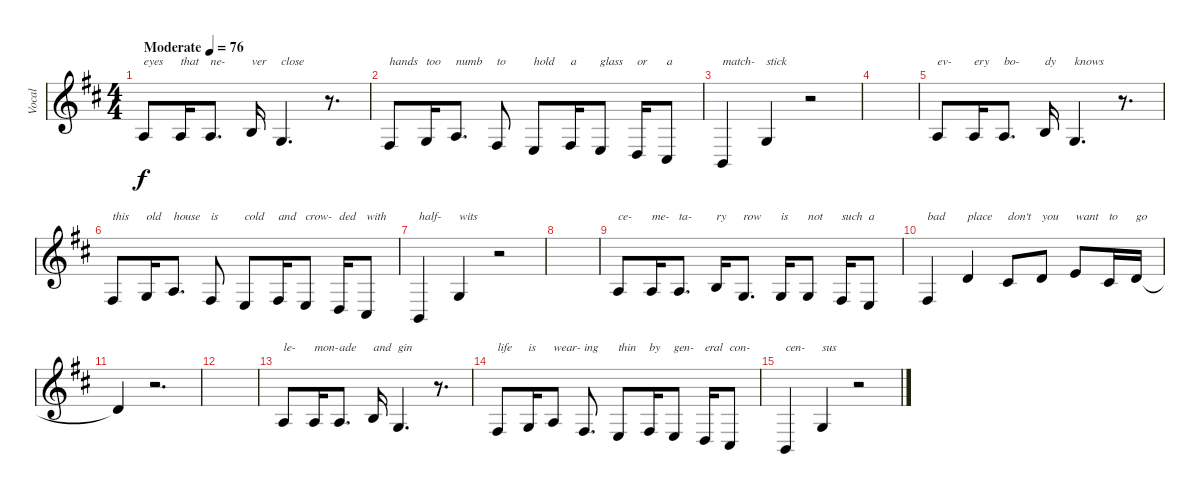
\track ("Vocal" "Vocal") {instrument electricgrandpiano}
\staff {score}
\tuning (E4 B3 G3 D3 A2 E2) {hide}
\ts (4 4)
\tempo (76 "Moderate")
\clef g2
\ks d
2.3.8{txt "eyes" dy f instrument electricgrandpiano} 2.3.16{txt "that"} 2.3.8{d txt "ne-"} 0.2.16{txt "ver"} 0.3.4{d txt "close"} r.8{d} |
4.4.8{txt "hands"} 0.3.16{txt "too"} 2.3.8{d txt "numb"} 4.4.8{txt "to"} 2.4.8{txt "hold"} 4.4.16{txt "a"} 2.4.8{txt "glass"} 0.4.16{txt "or"} 4.5.8{txt "a"} |
2.5.4{txt "match-"} 0.3.4{txt "stick"} r.2 |
|
2.3.8{txt "ev-"} 2.3.16{txt "ery"} 2.3.8{d txt "bo-"} 0.2.16{txt "dy"} 0.3.4{d txt "knows"} r.8{d} |
4.4.8{txt "this"} 0.3.16{txt "old"} 2.3.8{d txt "house"} 4.4.8{txt "is"} 2.4.8{txt "cold"} 4.4.16{txt "and"} 2.4.8{txt "crow-"} 0.4.16{txt "ded"} 4.5.8{txt "with"} |
2.5.4{txt "half-"} 0.3.4{txt "wits"} r.2 |
|
2.3.8{txt "ce-"} 2.3.16{txt "me-"} 2.3.8{d txt "ta-"} 0.2.16{txt "ry"} 0.3.8{d txt "row"} 0.3.16{txt "is"} 0.3.8{txt "not"} 4.4.16{txt "such"} 2.4.8{txt "a"} |
4.4.4{txt "bad"} 3.2.4{txt "place"} 2.2.8{txt "don't"} 3.2.8{txt "you"} 0.1.8{txt "want"} 2.2.16{txt "to"} 3.2.16{txt "go"} |
3.2{t}.4 r.2{d} |
|
2.3.8{txt "le-"} 2.3.16{txt "mon-"} 2.3.8{d txt "ade"} 0.2.16{txt "and"} 0.3.4{d txt "gin"} r.8{d} |
4.4.8{txt "life"} 0.3.16{txt "is"} 2.3.8{txt "wear-"} 4.4.8{d txt "ing"} 2.4.8{txt "thin"} 4.4.16{txt "by"} 2.4.8{txt "gen-"} 0.4.16{txt "eral"} 4.5.8{txt "con-"} |
2.5.4{txt "cen-"} 0.3.4{txt "sus"} r.2
